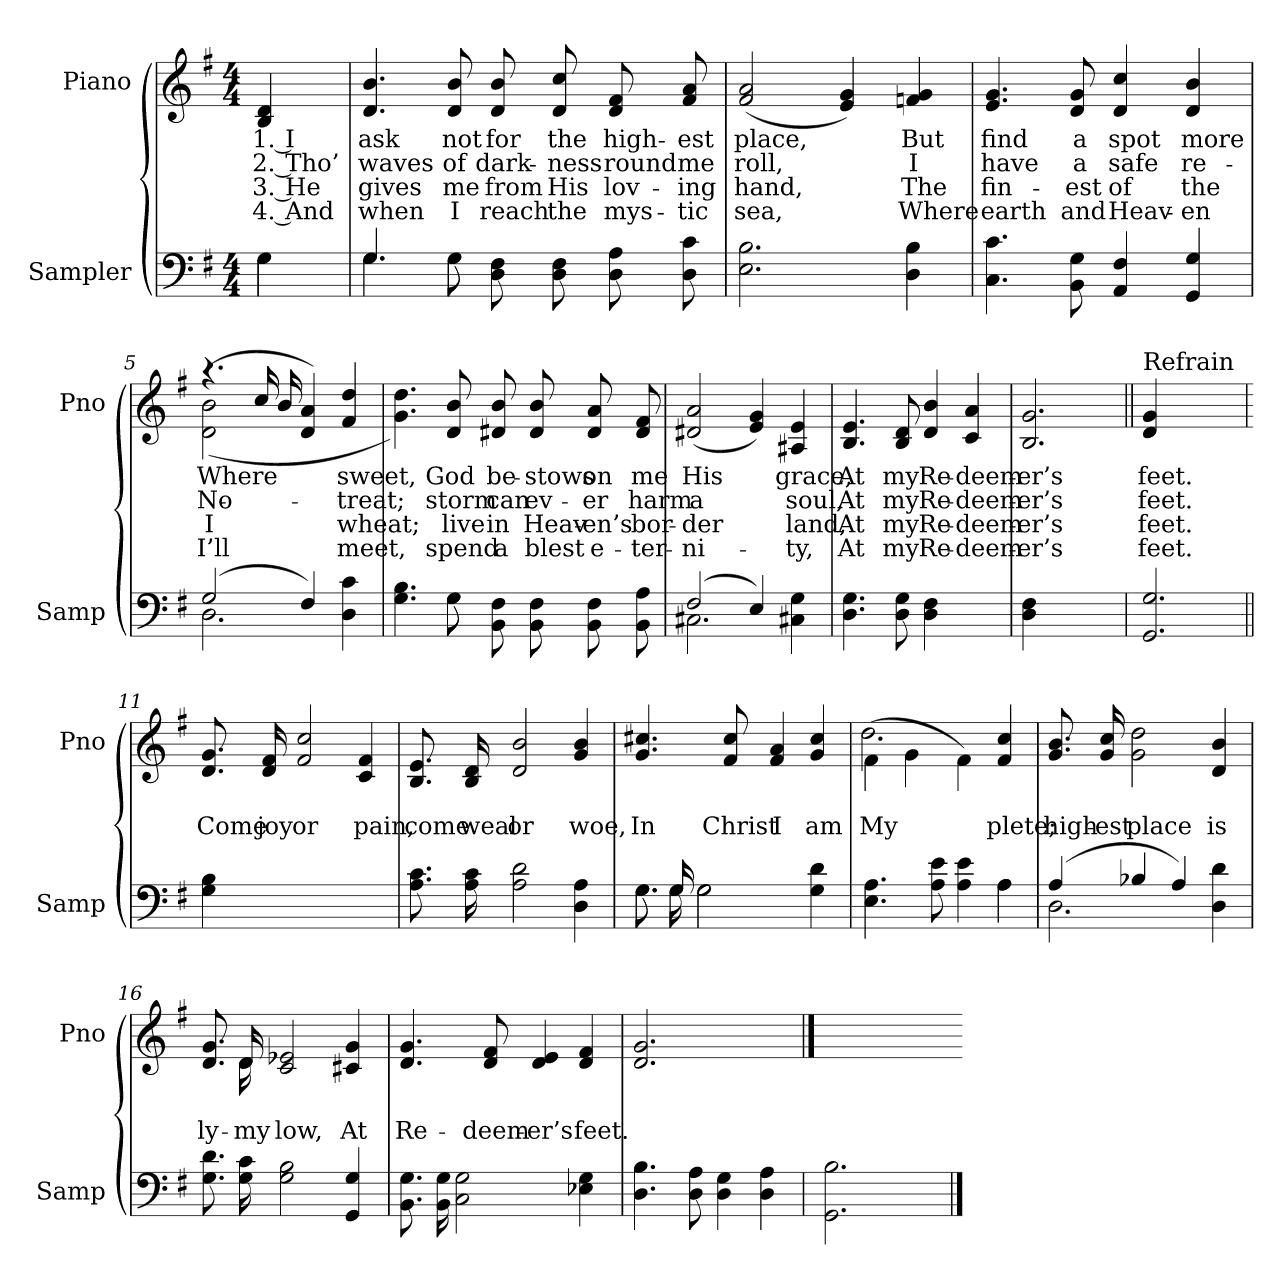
**kern	**kern	**text	**text	**text	**text
*part2	*part1	*part1	*part1	*part1	*part1
*staff2	*staff1	*staff1	*staff1	*staff1	*staff1
*I"Sampler	*I"Piano	*	*	*	*
*I'Samp	*I'Pno	*	*	*	*
*clefF4	*clefG2	*	*	*	*
*k[f#]	*k[f#]	*	*	*	*
*G:	*G:	*	*	*	*
*M4/4	*M4/4	*	*	*	*
=1	=1	=1	=1	=1	=1
*^	*	*	*	*	*
4G\	4G	4B 4d	1. I	2. Tho’	3. He	4. And
=2	=2	=2	=2	=2	=2	=2
4.G/	4.G	4.d 4.b	ask	waves	gives	when
8G\	8G	8d 8b	not	of	me	I
8D 8F#	2ryy	8d 8b	for	dark-	from	reach
8D 8F#	.	8d 8cc	the	-ness	His	the
8D 8A	.	8d 8f#	high-	round	lov-	mys-
8D 8c	.	8f# 8a	-est	me	-ing	-tic
*v	*v	*	*	*	*	*
=3	=3	=3	=3	=3	=3
2.E 2.B	(2f# 2a	place,	roll,	hand,	sea,
.	4e 4g)	.	.	.	.
4D 4B	4fn 4g	But	I	The	Where
=4	=4	=4	=4	=4	=4
4.C 4.c	4.e 4.g	find	have	fin-	earth
8BB 8G	8d 8g	a	a	-est	and
4AA 4F#	4d 4cc	spot	safe	of	Heav-
4GG 4G	4d 4b	more	re-	the	-en
=5	=5	=5	=5	=5	=5
*^	*^	*	*	*	*
(2G/	2.D	(4.r	(2d 2b	Where	No	I	I’ll
.	.	16cc/	.	.	.	.	.
.	.	16b/	.	.	.	.	.
4F#/)	.	4d/ 4a/)	2ryy	.	.	.	.
4D 4c	4ryy	4f# 4dd	.	sweet,	-treat;	wheat;	meet,
*	*	*v	*v	*	*	*	*
=6	=6	=6	=6	=6	=6	=6
4.G 4.B	4.ryy	4.g 4.dd)	.	.	.	.
8G\	8G	8d 8b	God	storm	live	spend
8BB 8F#	2ryy	8d#X 8b	be-	can	in	a
8BB 8F#	.	8d# 8b	-stows	ev-	Heav-	blest
8BB 8F#	.	8d# 8a	on	-er	-en’s	e-
8BB 8A	.	8d# 8f#	me	harm	bor-	-ter-
=7	=7	=7	=7	=7	=7	=7
(2F#/	2.C#	(2d#X 2a	His	a	-der	-ni-
4E/)	.	4e 4g)	.	.	.	.
4C#X 4G	4ryy	4A#X 4e	grace,	soul,	land,	-ty,
*v	*v	*	*	*	*	*
=8	=8	=8	=8	=8	=8
4.D 4.G	4.B 4.e	At	At	At	At
8D 8G	8B 8d	my	my	my	my
4D 4F#	4d 4b	Re-	Re-	Re-	Re-
4ryy	4c 4a	-deem-	-deem-	-deem-	-deem-
=9	=9	=9	=9	=9	=9
4D 4F#	2.B 2.g	-er’s	-er’s	-er’s	-er’s
2ryy	.	.	.	.	.
=10	=10||	=10||	=10||	=10||	=10||
!	!LO:TX:t=Refrain	!	!	!	!
2.GG 2.G	4d 4g	feet.	feet.	feet.	feet.
.	2ryy	.	.	.	.
=11||	=11	=11	=11	=11	=11
4G 4B	8.d 8.g	.	Come	.	.
.	16d 16f#	.	joy	.	.
2.ryy	2f# 2cc	.	or	.	.
.	4c 4f#	.	pain,	.	.
=12	=12	=12	=12	=12	=12
8.A 8.c	8.B 8.e	.	come	.	.
16A 16c	16B 16d	.	weal	.	.
2A 2d	2d 2b	.	or	.	.
4D 4A	4g 4b	.	woe,	.	.
=13	=13	=13	=13	=13	=13
*^	*	*	*	*	*
8.G\	8.G	4.g 4.cc#X	.	In	.	.
16G/	16G	.	.	.	.	.
2G\	2G	.	.	.	.	.
.	.	8f# 8cc#	.	Christ	.	.
.	.	4f# 4a	.	I	.	.
4G 4d	4ryy	4g 4cc#	.	am	.	.
=14	=14	=14	=14	=14	=14	=14
*	*	*^	*	*	*	*
4.E 4.A	2.ryy	(4f#\	2.dd	.	My	.	.
.	.	4g\	.	.	.	.	.
8A 8e	.	.	.	.	.	.	.
4A 4e	.	4f#\)	.	.	.	.	.
4A\	4A	4f# 4cc	4ryy	.	-plete;	.	.
*	*	*v	*v	*	*	*	*
=15	=15	=15	=15	=15	=15	=15
(4A/	2.D	8.g 8.b	.	high-	.	.
.	.	16g 16cc	.	-est	.	.
4B-X/	.	2g 2dd	.	place	.	.
4A/)	.	.	.	.	.	.
4D 4d	4ryy	4d 4b	.	is	.	.
*v	*v	*	*	*	*	*
=16	=16	=16	=16	=16	=16
*	*^	*	*	*	*
8.G 8.d	8.d 8.g	8.ryy	.	ly-	.	.
16G 16c	16d/	16d	.	my	.	.
2G 2B	2c 2e-X	2.ryy	.	low,	.	.
4GG 4G	4c#X 4g	.	.	At	.	.
*	*v	*v	*	*	*	*
=17	=17	=17	=17	=17	=17
8.BB 8.G	4.d 4.g	.	Re-	.	.
16BB 16G	.	.	.	.	.
2C 2G	.	.	.	.	.
.	8d 8f#	.	-deem-	.	.
.	4d 4e	.	-er’s	.	.
4E-X 4G	4d 4f#	.	feet.	.	.
=18	=18	=18	=18	=18	=18
4.D 4.B	2.d 2.g	.	.	.	.
8D 8A	.	.	.	.	.
4D 4G	.	.	.	.	.
4D 4A	4ryy	.	.	.	.
=	==	==	==	==	==
2.GG 2.B	1ryy	.	.	.	.
4ryy	.	.	.	.	.
==	=	=	=	=	=
*-	*-	*-	*-	*-	*-
